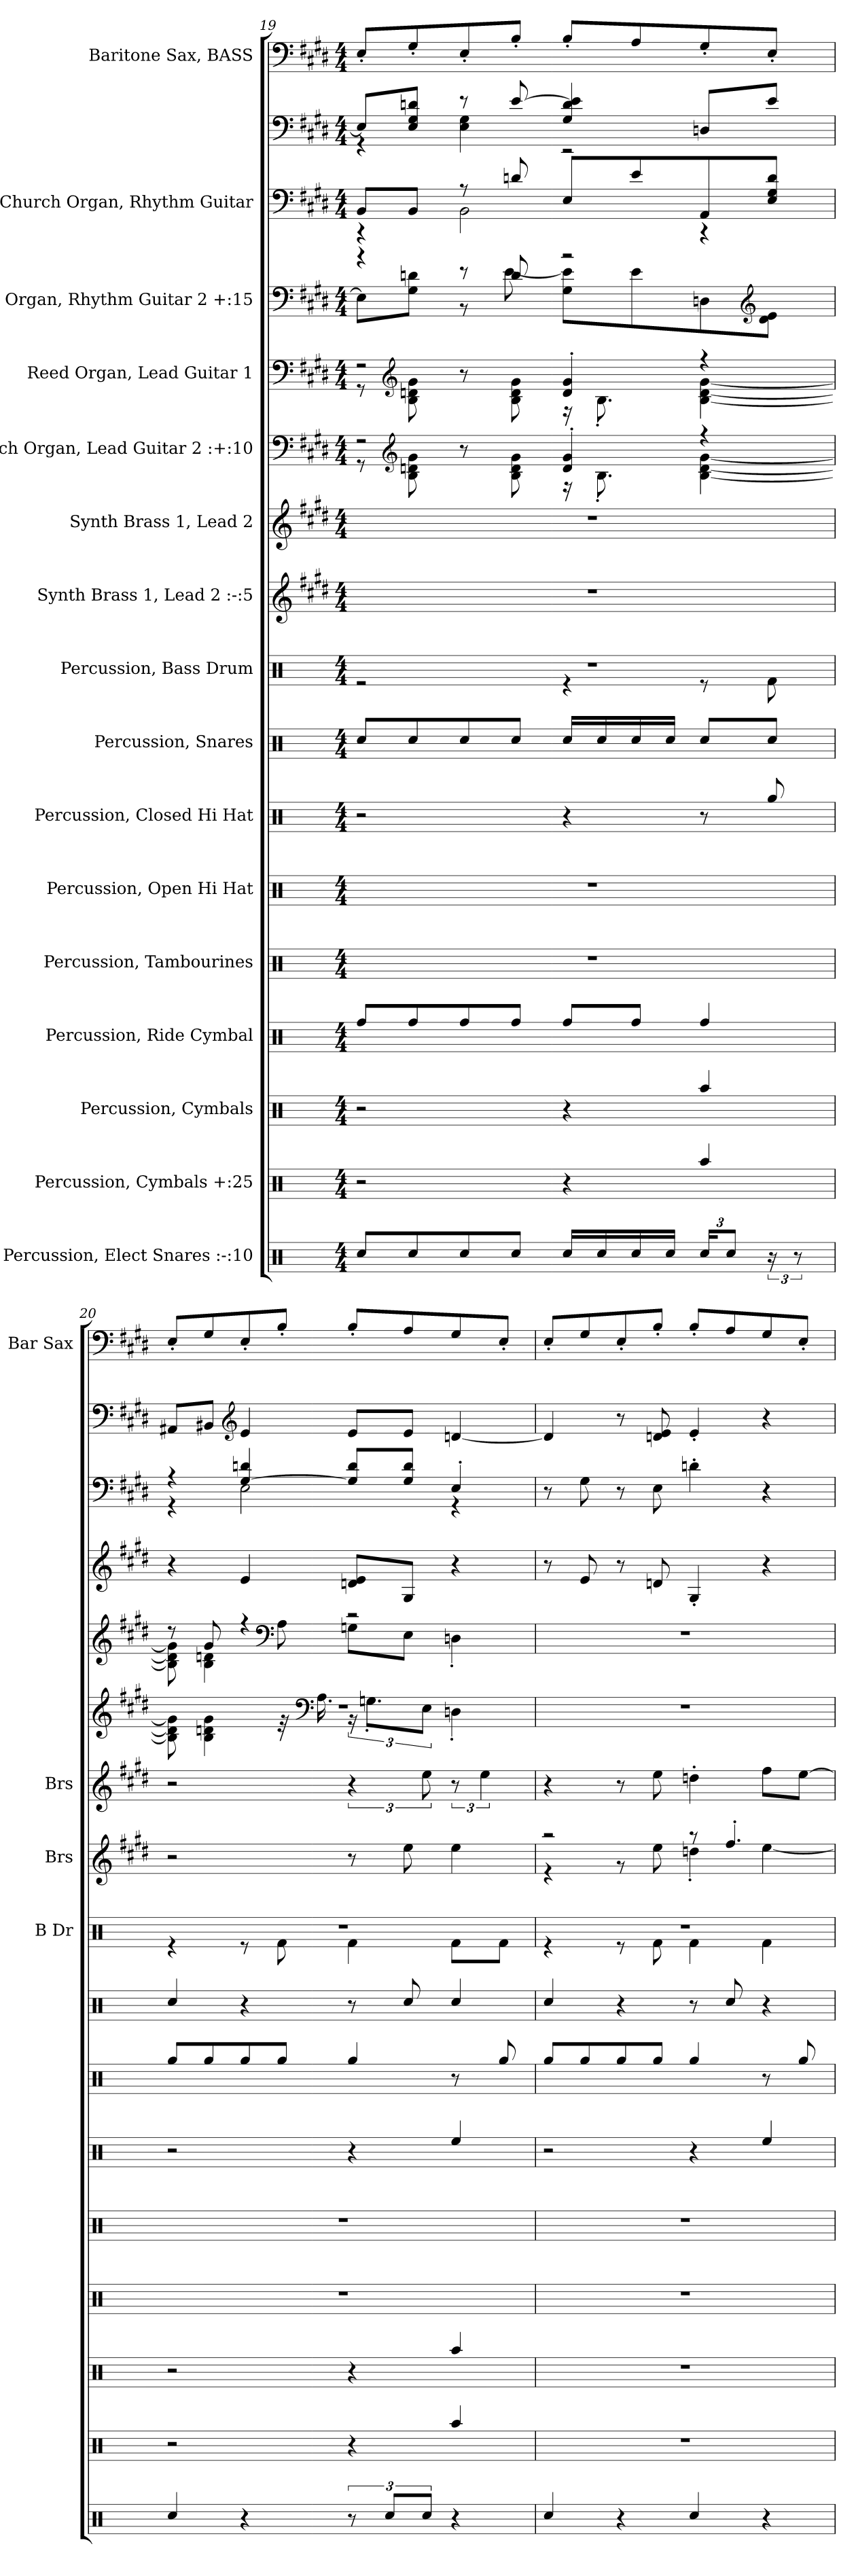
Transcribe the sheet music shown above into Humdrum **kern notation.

**kern	**kern	**kern	**kern	**kern	**kern	**kern	**kern	**kern	**kern	**kern	**kern	**kern	**kern	**kern	**kern	**kern
*part16	*part15	*part14	*part13	*part12	*part11	*part10	*part9	*part8	*part7	*part6	*part5	*part4	*part3	*part2	*part2	*part1
*staff17	*staff16	*staff15	*staff14	*staff13	*staff12	*staff11	*staff10	*staff9	*staff8	*staff7	*staff6	*staff5	*staff4	*staff3	*staff2	*staff1
*I"Percussion, Elect Snares :-:10	*I"Percussion, Cymbals  +:25	*I"Percussion, Cymbals	*I"Percussion, Ride Cymbal	*I"Percussion, Tambourines	*I"Percussion, Open Hi Hat	*I"Percussion, Closed Hi Hat	*I"Percussion, Snares	*I"Percussion, Bass Drum	*I"Synth Brass 1, Lead 2 :-:5	*I"Synth Brass 1, Lead 2	*I"Church Organ, Lead Guitar 2 :+:10	*I"Reed Organ, Lead Guitar 1	*I"Reed Organ, Rhythm Guitar 2 +:15	*I"Church Organ, Rhythm Guitar	*	*I"Baritone Sax, BASS
*	*	*	*	*	*	*	*	*I'B Dr	*I'Brs	*I'Brs	*	*	*	*	*	*I'Bar Sax
*clefX	*clefX	*clefX	*clefX	*clefX	*clefX	*clefX	*clefX	*clefX	*clefG2	*clefG2	*clefF4	*clefF4	*clefF4	*clefF4	*clefF4	*clefF4
*	*	*	*	*	*	*	*	*	*	*	*	*	*	*	*	*ITrd12c21
*k[]	*k[]	*k[]	*k[]	*k[]	*k[]	*k[]	*k[]	*k[]	*k[f#c#g#d#]	*k[f#c#g#d#]	*k[f#c#g#d#]	*k[f#c#g#d#]	*k[f#c#g#d#]	*k[f#c#g#d#]	*k[f#c#g#d#]	*k[f#c#g#d#]
*M4/4	*M4/4	*M4/4	*M4/4	*M4/4	*M4/4	*M4/4	*M4/4	*M4/4	*M4/4	*M4/4	*M4/4	*M4/4	*M4/4	*M4/4	*M4/4	*M4/4
=19	=19	=19	=19	=19	=19	=19	=19	=19	=19	=19	=19	=19	=19	=19	=19	=19
*	*	*	*	*	*	*	*	*^	*	*	*^	*^	*^	*^	*^	*
8Rcc/L	2r	2r	8Rff/L	1r	1r	2r	8Rcc/L	1r	2r	1r	1r	2r	8r	2r	8r	4r	8E\L]	8BB/L	4r	8E/L]	4r	8EE'/L
*	*	*	*	*	*	*	*	*	*	*	*	*clefG2	*	*clefG2	*	*	*	*	*	*	*	*
8Rcc/	.	.	8Rff/	.	.	.	8Rcc/	.	.	.	.	.	8B\ 8dn\ 8g#\	.	8B\ 8dn\ 8g#\	.	8G#\ 8dn\J	8BB/J	.	8E/ 8G#/ 8dn/J	.	8GG#'/
8Rcc/	.	.	8Rff/	.	.	.	8Rcc/	.	.	.	.	.	8r	.	8r	8r	8r	8r	2BB\	8r	4E\ 4G#\	8EE'/
8Rcc/J	.	.	8Rff/J	.	.	.	8Rcc/J	.	.	.	.	.	8B\ 8d\ 8g#\	.	8B\ 8d\ 8g#\	8d/	[8e\	8dn/	.	[8e/	.	8BB'/J
16Rcc/LL	4r	4r	8Rff/L	.	.	4r	16Rcc/LL	.	4r	.	.	4d/' 4g#/'	16r	4d/' 4g#/'	16r	2r	8G#\ 8e\]L	8E/L	.	4G#/ 4d/ 4e/]	2r	8BB'/L
16Rcc/	.	.	.	.	.	.	16Rcc/	.	.	.	.	.	8.B'\	.	8.B'\	.	.	.	.	.	.	.
16Rcc/	.	.	8Rff/J	.	.	.	16Rcc/	.	.	.	.	.	.	.	.	.	8e\	8e/	.	.	.	8AA/
16Rcc/JJ	.	.	.	.	.	.	16Rcc/JJ	.	.	.	.	.	.	.	.	.	.	.	.	.	.	.
24Rcc/KL	4Raa/	4Raa/	4Rff/	.	.	8r	8Rcc/L	.	8r	.	.	4r	[4B\ [4d\ [4g#\	4r	[4B\ [4d\ [4g#\	.	8Dn\	8AA/	4r	8Dn/L	.	8GG#'/
12Rcc/J	.	.	.	.	.	.	.	.	.	.	.	.	.	.	.	.	.	.	.	.	.	.
*	*	*	*	*	*	*	*	*	*	*	*	*	*	*	*	*clefG2	*	*	*	*	*	*
24r	.	.	.	.	.	8Rgg/	8Rcc/J	.	8Rf\	.	.	.	.	.	.	.	8d\ 8e\J	8E/ 8G#/ 8d/J	.	8e/J	.	8EE'/J
12r	.	.	.	.	.	.	.	.	.	.	.	.	.	.	.	.	.	.	.	.	.	.
*	*	*	*	*	*	*	*	*	*	*	*	*	*	*	*	*v	*v	*	*	*v	*v	*
!!LO:PB:g=z
=20	=20	=20	=20	=20	=20	=20	=20	=20	=20	=20	=20	=20	=20	=20	=20	=20	=20	=20	=20	=20
4Rcc/	2r	2r	1r	1r	2r	8Rgg/L	4Rcc/	1r	4r	2r	2r	1r	8B\] 8d\] 8g#\]	8r	8B\] 8d\] 8g#\]	4r	4r	4r	8AA#X/L	8EE'/L
.	.	.	.	.	.	8Rgg/	.	.	.	.	.	.	4B\ 4dn\ 4g#\	8g#/	4B\ 4dn\	.	.	.	8BB#X/J	8GG#/
*	*	*	*	*	*	*	*	*	*	*	*	*	*	*	*	*	*	*	*clefG2	*
4r	.	.	.	.	.	8Rgg/	4r	.	8r	.	.	.	.	4r	.	4e/	[4G#/ 4dn/	2E\	4e/	8EE'/
*	*	*	*	*	*	*	*	*	*	*	*	*	*	*clefF4	*	*	*	*	*	*
.	.	.	.	.	.	8Rgg/J	.	.	8Rf\	.	.	.	32r	.	8A\	.	.	.	.	8BB'/J
*	*	*	*	*	*	*	*	*	*	*	*	*clefF4	*	*	*	*	*	*	*	*
.	.	.	.	.	.	.	.	.	.	.	.	.	16.A\	.	.	.	.	.	.	.
12r	4r	4r	.	.	4r	4Rgg/	8r	.	4Rf\	8r	6r	.	24r	2r	8Gn\L	8dn/ 8e/L	8G#/] 8d/L	.	8e/L	8BB'/L
.	.	.	.	.	.	.	.	.	.	.	.	.	12.Gn'\L	.	.	.	.	.	.	.
12Rcc/L	.	.	.	.	.	.	.	.	.	.	.	.	.	.	.	.	.	.	.	.
.	.	.	.	.	.	.	8Rcc/	.	.	8ee\	.	.	.	.	8E\J	8G#/J	8G#/ 8d/J	.	8e/J	8AA/
12Rcc/J	.	.	.	.	.	.	.	.	.	.	12ee\	.	12E\J	.	.	.	.	.	.	.
4r	4Raa/	4Raa/	.	.	4Ree/	8r	4Rcc/	.	8Rf\L	4ee\	12r	.	4Dn'\	.	4Dn'\	4r	4E'/	4r	[4dn/	8GG#/
.	.	.	.	.	.	.	.	.	.	.	6ee\	.	.	.	.	.	.	.	.	.
.	.	.	.	.	.	8Rgg/	.	.	8Rf\J	.	.	.	.	.	.	.	.	.	.	8EE'/J
*	*	*	*	*	*	*	*	*	*	*	*	*v	*v	*	*	*	*v	*v	*	*
*	*	*	*	*	*	*	*	*	*	*	*	*	*v	*v	*	*	*	*
=21	=21	=21	=21	=21	=21	=21	=21	=21	=21	=21	=21	=21	=21	=21	=21	=21	=21
*	*	*	*	*	*	*	*	*	*	*^	*	*	*	*	*	*	*
4Rcc/	1r	1r	1r	1r	2r	8Rgg/L	4Rcc/	1r	4r	2r	4r	4r	1r	1r	8r	8r	4d/]	8EE'/L
.	.	.	.	.	.	8Rgg/	.	.	.	.	.	.	.	.	8e/	8G#\	.	8GG#/
4r	.	.	.	.	.	8Rgg/	4r	.	8r	.	8r	8r	.	.	8r	8r	8r	8EE'/
.	.	.	.	.	.	8Rgg/J	.	.	8Rf\	.	8ee\	8ee\	.	.	8dn/	8E\	8dn/ 8e/	8BB'/J
4Rcc/	.	.	.	.	4r	4Rgg/	8r	.	4Rf\	8r	4ddn'\	4ddn'\	.	.	4G#'/	4dn'\	4e'/	8BB'/L
.	.	.	.	.	.	.	8Rcc/	.	.	4.ff#'/	.	.	.	.	.	.	.	8AA/
4r	.	.	.	.	4Ree/	8r	4r	.	4Rf\	.	[4ee\	8ff#\L	.	.	4r	4r	4r	8GG#/
.	.	.	.	.	.	8Rgg/	.	.	.	.	.	[8ee\J	.	.	.	.	.	8EE'/J
*	*	*	*	*	*	*	*	*v	*v	*	*	*	*	*	*	*	*	*
*	*	*	*	*	*	*	*	*	*v	*v	*	*	*	*	*	*	*
=	=	=	=	=	=	=	=	=	=	=	=	=	=	=	=	=
*-	*-	*-	*-	*-	*-	*-	*-	*-	*-	*-	*-	*-	*-	*-	*-	*-
